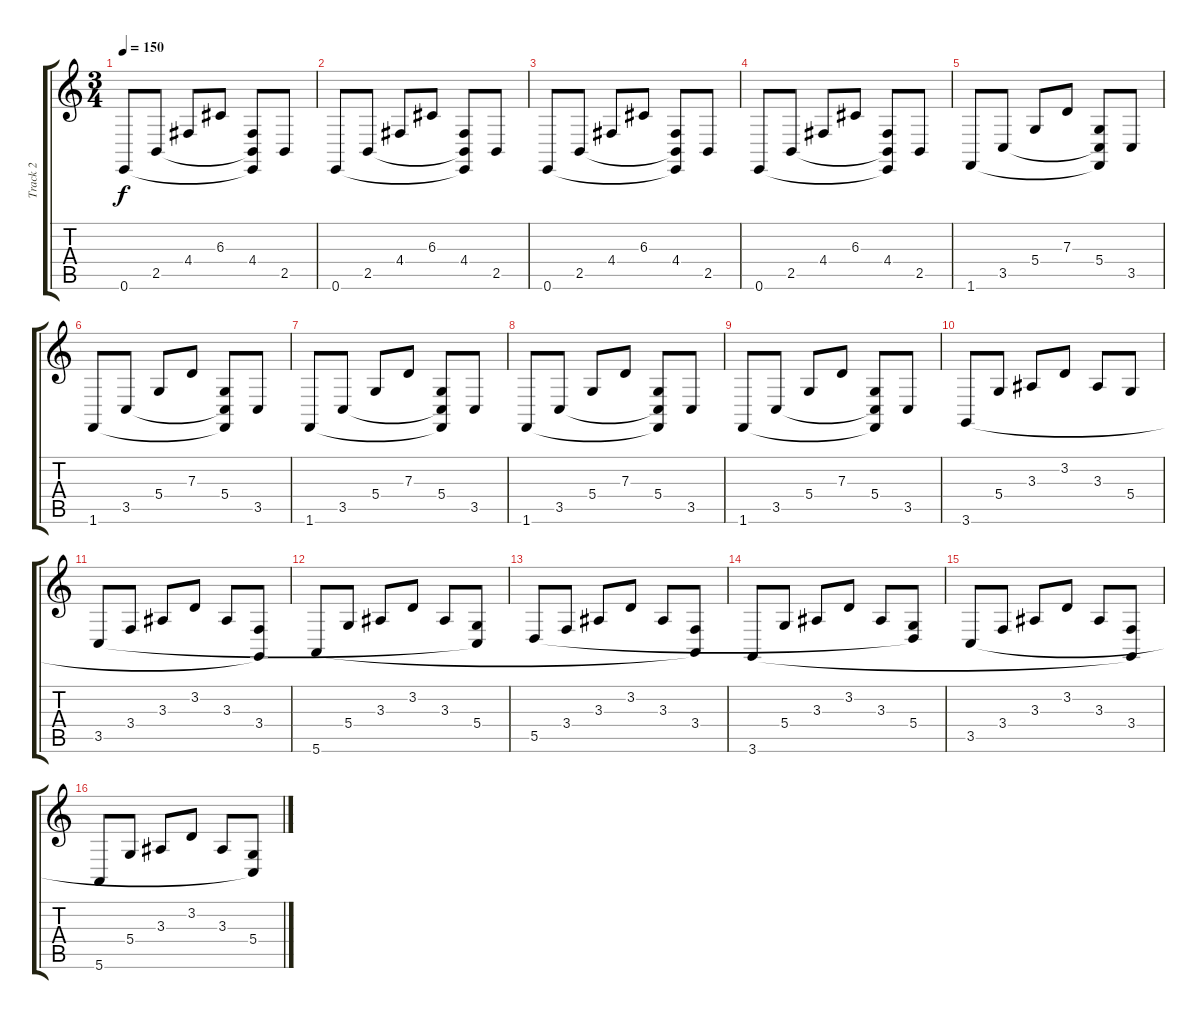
\track ("Track 2" "Track 2") {instrument tremolostrings}
\staff {score tabs}
\tuning (E4 B3 G3 D3 A2 E2) {hide}
\ts (3 4)
\tempo 150
\clef g2
\ks c
0.6.8{dy f} 2.5.8 4.4.8 6.3.8 (4.4 2.5{t} 0.6{t}).8 2.5.8 |
0.6.8 2.5.8 4.4.8 6.3.8 (4.4 2.5{t} 0.6{t}).8 2.5.8 |
0.6.8 2.5.8 4.4.8 6.3.8 (4.4 2.5{t} 0.6{t}).8 2.5.8 |
0.6.8 2.5.8 4.4.8 6.3.8 (4.4 2.5{t} 0.6{t}).8 2.5.8 |
1.6.8 3.5.8 5.4.8 7.3.8 (5.4 3.5{t} 1.6{t}).8 3.5.8 |
1.6.8 3.5.8 5.4.8 7.3.8 (5.4 3.5{t} 1.6{t}).8 3.5.8 |
1.6.8 3.5.8 5.4.8 7.3.8 (5.4 3.5{t} 1.6{t}).8 3.5.8 |
1.6.8 3.5.8 5.4.8 7.3.8 (5.4 3.5{t} 1.6{t}).8 3.5.8 |
1.6.8 3.5.8 5.4.8 7.3.8 (5.4 3.5{t} 1.6{t}).8 3.5.8 |
3.6.8 5.4.8 3.3.8 3.2.8 3.3.8 5.4.8 |
3.5.8 3.4.8 3.3.8 3.2.8 3.3.8 (3.4 3.6{t}).8 |
5.6.8 5.4.8 3.3.8 3.2.8 3.3.8 (5.4 3.5{t}).8 |
5.5.8 3.4.8 3.3.8 3.2.8 3.3.8 (3.4 5.6{t}).8 |
3.6.8 5.4.8 3.3.8 3.2.8 3.3.8 (5.4 5.5{t}).8 |
3.5.8 3.4.8 3.3.8 3.2.8 3.3.8 (3.4 3.6{t}).8 |
5.6.8 5.4.8 3.3.8 3.2.8 3.3.8 (5.4 3.5{t}).8
